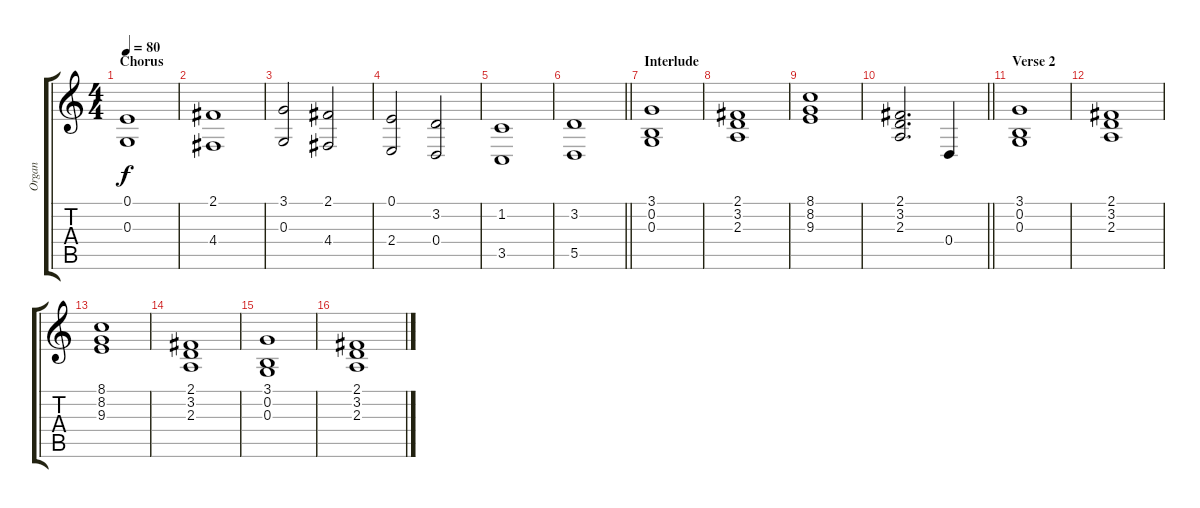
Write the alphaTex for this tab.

\track ("Organ" "Organ") {instrument drawbarorgan}
\staff {score tabs}
\tuning (E4 B3 G3 D3 A2 E2) {hide}
\ts (4 4)
\section ("" "Chorus")
\tempo 80
\clef g2
\ks c
(0.1 0.3).1{dy f} |
(2.1 4.4).1 |
(3.1 0.3).2 (2.1 4.4).2 |
(0.1 2.4).2 (3.2 0.4).2 |
(1.2 3.5).1 |
\barLineRight lightlight
(3.2 5.5).1 |
\section ("" "Interlude")
(3.1 0.2 0.3).1 |
(2.1 3.2 2.3).1 |
(8.1 8.2 9.3).1 |
\barLineRight lightlight
(2.1 3.2 2.3).2{d} 0.4.4 |
\section ("" "Verse 2")
(3.1 0.2 0.3).1 |
(2.1 3.2 2.3).1 |
(8.1 8.2 9.3).1 |
(2.1 3.2 2.3).1 |
(3.1 0.2 0.3).1 |
(2.1 3.2 2.3).1
